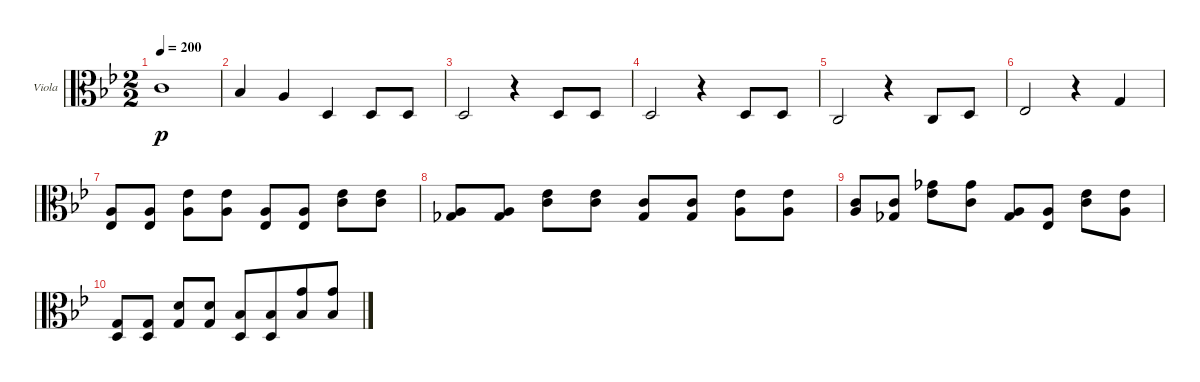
\defaultSystemsLayout 4
\bracketExtendMode groupsimilarinstruments
\firstSystemTrackNameOrientation horizontal
\otherSystemsTrackNameOrientation horizontal
\track ("Viola" "Viola") {instrument viola}
\staff {score}
\tuning (A4 D4 G3 C3)
\ts (2 2)
\tempo 200
\clef c3
\ks gminor
5.3.1{dy p} |
3.3.4 2.3.4 2.4.4 2.4.8 2.4.8 |
2.4.2 r.4 2.4.8 2.4.8 |
2.4.2 r.4 2.4.8 2.4.8 |
0.4.2 r.4 0.4.8 2.4.8 |
3.4.2 r.4 7.4.4 |
(2.3 3.4).8 (3.4 2.3).8 (2.3 1.2).8 (2.3 1.2).8 (2.3 3.4).8 (3.4 2.3).8 (1.2 5.3).8 (5.3 1.2).8 |
(2.3 6.4).8 (6.4 2.3).8 (1.2 12.4).8 (1.2 12.4).8 (6.4 5.3).8 (6.4 5.3).8 (2.3 1.2).8 (2.3 1.2).8 |
(5.3 9.4).8 (5.3 6.4).8 (4.2 8.3).8 (4.2 5.3).8 (6.4 2.3).8 (2.3 3.4).8 (5.3 1.2).8 (1.2 2.3).8 |
(0.3 2.4).8 (0.3 2.4).8 (0.3 0.2).8 (0.3 0.2).8 (3.3 2.4).8{beam merge} (3.3 2.4).8{beam merge} (3.3 5.2).8{beam merge} (3.3 5.2).8
